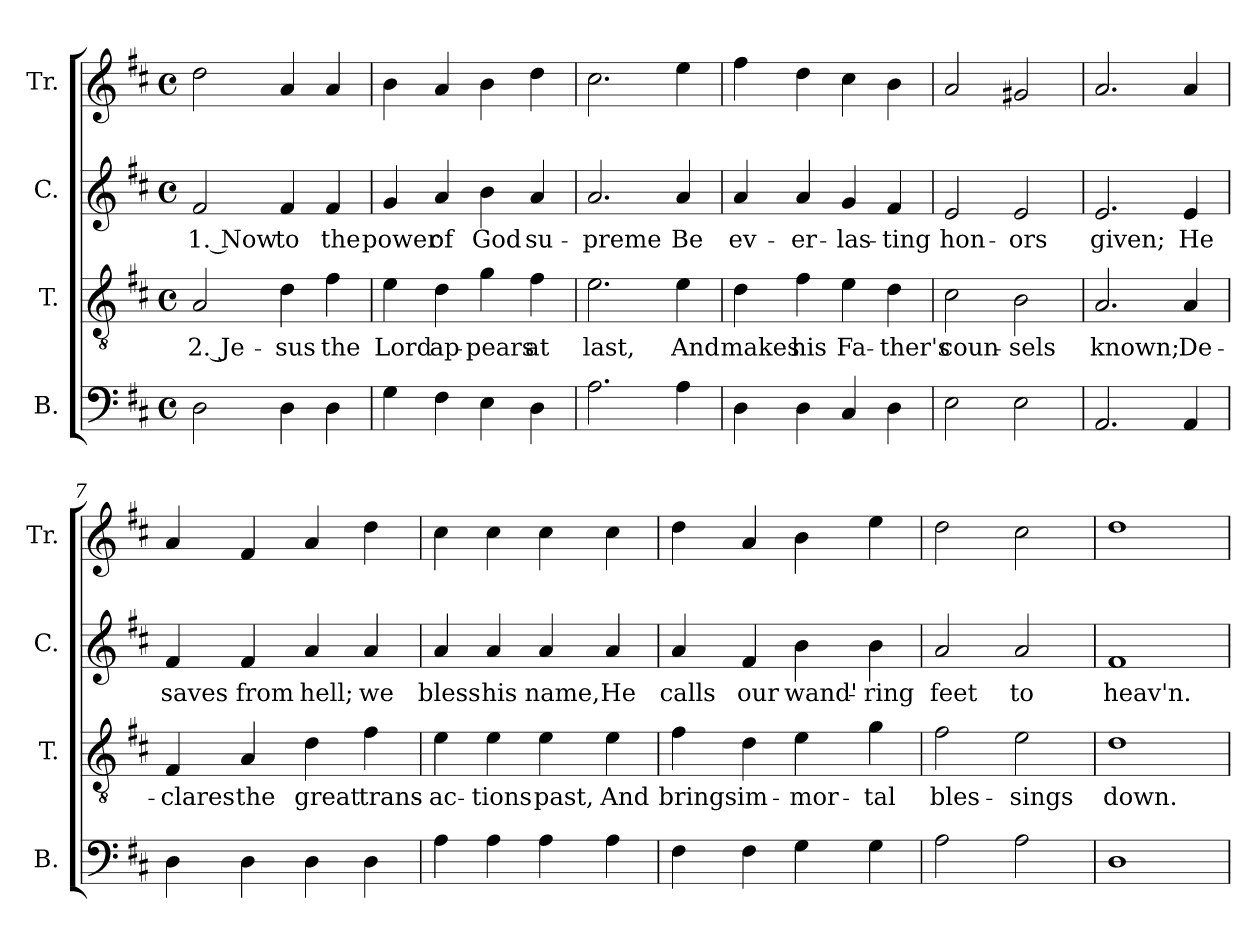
**kern	**kern	**text	**kern	**text	**kern
*part4	*part3	*part3	*part2	*part2	*part1
*staff4	*staff3	*staff3	*staff2	*staff2	*staff1
*I"B.	*I"T.	*	*I"C.	*	*I"Tr.
*I'B.	*I'T.	*	*I'C.	*	*I'Tr.
*clefF4	*clefGv2	*	*clefG2	*	*clefG2
*k[f#c#]	*k[f#c#]	*	*k[f#c#]	*	*k[f#c#]
*M4/4	*M4/4	*	*M4/4	*	*M4/4
*met(c)	*met(c)	*	*met(c)	*	*met(c)
*MM170	*MM170	*	*MM170	*	*MM170
=1	=1	=1	=1	=1	=1
2D\	2A/	2. Je-	2f#/	1. Now	2dd\
4D\	4d\	-sus	4f#/	to	4a/
4D\	4f#\	the	4f#/	the	4a/
=2	=2	=2	=2	=2	=2
4G\	4e\	Lord	4g/	power	4b\
4F#\	4d\	ap-	4a/	of	4a/
4E\	4g\	-pears	4b\	God	4b\
4D\	4f#\	at	4a/	su-	4dd\
=3	=3	=3	=3	=3	=3
2.A\	2.e\	last,	2.a/	-preme	2.cc#\
4A\	4e\	And	4a/	Be	4ee\
=4	=4	=4	=4	=4	=4
4D\	4d\	makes	4a/	ev-	4ff#\
4D\	4f#\	his	4a/	-er-	4dd\
4C#/	4e\	Fa-	4g/	-las-	4cc#\
4D\	4d\	-ther's	4f#/	-ting	4b\
=5	=5	=5	=5	=5	=5
2E\	2c#\	coun-	2e/	hon-	2a/
2E\	2B\	-sels	2e/	-ors	2g#X/
=6	=6	=6	=6	=6	=6
2.AA/	2.A/	known;	2.e/	given;	2.a/
4AA/	4A/	De-	4e/	He	4a/
=7	=7	=7	=7	=7	=7
4D\	4F#/	-clares	4f#/	saves	4a/
4D\	4A/	the	4f#/	from	4f#/
4D\	4d\	great	4a/	hell;	4a/
4D\	4f#\	trans-	4a/	we	4dd\
!!LO:LB:g=z
=8	=8	=8	=8	=8	=8
4A\	4e\	-ac-	4a/	bless	4cc#\
4A\	4e\	-tions	4a/	his	4cc#\
4A\	4e\	past,	4a/	name,	4cc#\
4A\	4e\	And	4a/	He	4cc#\
=9	=9	=9	=9	=9	=9
4F#\	4f#\	brings	4a/	calls	4dd\
4F#\	4d\	im-	4f#/	our	4a/
4G\	4e\	-mor-	4b\	wand'-	4b\
4G\	4g\	-tal	4b\	-ring	4ee\
=10	=10	=10	=10	=10	=10
2A\	2f#\	bles-	2a/	feet	2dd\
2A\	2e\	-sings	2a/	to	2cc#\
=11	=11	=11	=11	=11	=11
1D	1d	down.	1f#	heav'n.	1dd
=	=	=	=	=	=
*-	*-	*-	*-	*-	*-
